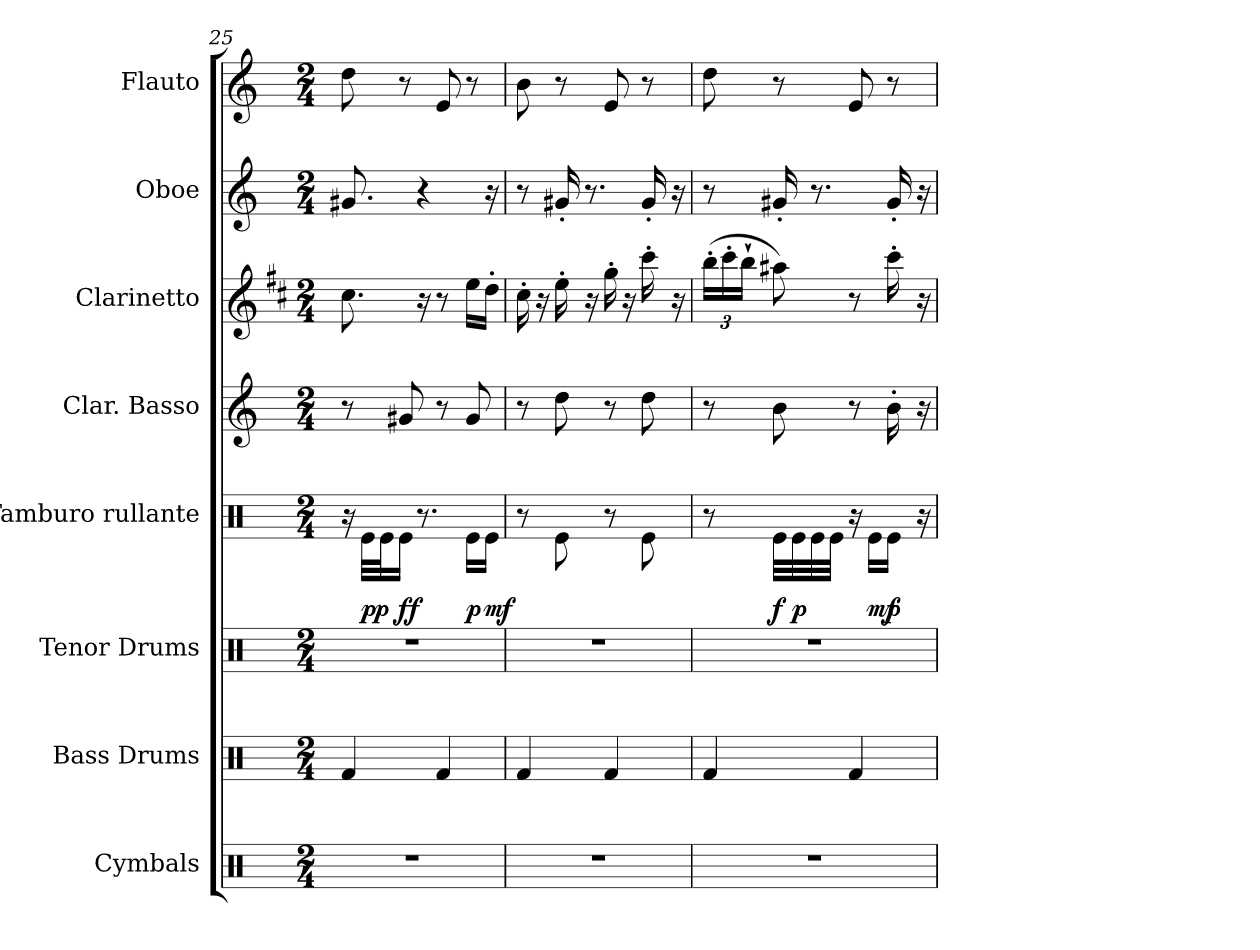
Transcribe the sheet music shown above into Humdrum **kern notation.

**kern	**kern	**kern	**kern	**dynam	**kern	**kern	**kern	**kern
*part8	*part7	*part6	*part5	*part5	*part4	*part3	*part2	*part1
*staff8	*staff7	*staff6	*staff5	*staff5	*staff4	*staff3	*staff2	*staff1
*I"Cymbals	*I"Bass Drums	*I"Tenor Drums	*I"Tamburo rullante	*	*I"Clar. Basso	*I"Clarinetto	*I"Oboe	*I"Flauto
*I'Cym.	*I'B.D.	*I'T.D.	*I'Tamb. rull.	*	*I'Cl.B.	*I'Cl	*I'Ob.	*I'Fl
!!LO:LB:g=z
*clefX	*clefX	*clefX	*clefX	*	*clefG2	*clefG2	*clefG2	*clefG2
*	*	*	*	*	*ITrd8c14	*ITrd1c2	*	*
*k[]	*k[]	*k[]	*k[]	*	*k[]	*k[]	*k[]	*k[]
*M2/4	*M2/4	*M2/4	*M2/4	*	*M2/4	*M2/4	*M2/4	*M2/4
=25	=25	=25	=25	=25	=25	=25	=25	=25
2r	4Rf/	2r	16r	.	8r	8.b\	8.g#X/	8dd\
!	!	!	!	!LO:DY:b	!	!	!	!
.	.	.	32Re\LLL	pp	.	.	.	.
.	.	.	32Re\J	.	.	.	.	.
!	!	!	!	!LO:DY:b	!	!	!	!
.	.	.	16Re\JJ	ff	8G#X/	.	.	8r
.	.	.	8.r	.	.	16r	4r	.
.	4Rf/	.	.	.	8r	8r	.	8e/
!	!	!	!	!LO:DY:b	!	!	!	!
.	.	.	16Re\LL	p	8G#/	16dd\LL	.	8r
!	!	!	!	!LO:DY:b	!	!	!	!
.	.	.	16Re\JJ	mf	.	16cc'\JJ	16r	.
=26	=26	=26	=26	=26	=26	=26	=26	=26
2r	4Rf/	2r	8r	.	8r	16b'\	8r	8b\
.	.	.	.	.	.	16r	.	.
.	.	.	8Re\	.	8d\	16dd'\	16g#X'/	8r
.	.	.	.	.	.	16r	8.r	.
.	4Rf/	.	8r	.	8r	16ff'\	.	8e/
.	.	.	.	.	.	16r	.	.
.	.	.	8Re\	.	8d\	16bb'\	16g#'/	8r
.	.	.	.	.	.	16r	16r	.
!!LO:PB:g=z
=27	=27	=27	=27	=27	=27	=27	=27	=27
*	*	*	*	*	*	*Xbrackettup	*	*
2r	4Rf/	2r	8r	.	8r	(>24aa'\LL	8r	8dd\
.	.	.	.	.	.	24bb'\	.	.
.	.	.	.	.	.	24aa''\JJ	.	.
!	!	!	!	!LO:DY:b	!	!	!	!
.	.	.	32Re\LLL	f	8B\	8gg#X\)	16g#X'/	8r
!	!	!	!	!LO:DY:b	!	!	!	!
.	.	.	32Re\	p	.	.	.	.
.	.	.	32Re\	.	.	.	8.r	.
.	.	.	32Re\JJJ	.	.	.	.	.
.	4Rf/	.	16r	.	8r	8r	.	8e/
!	!	!	!	!LO:DY:b	!	!	!	!
.	.	.	16Re\LL	mp	.	.	.	.
!	!	!	!	!LO:DY:b	!	!	!	!
.	.	.	16Re\JJ	f	16B'\	16bb'\	16g#'/	8r
.	.	.	16r	.	16r	16r	16r	.
=	=	=	=	=	=	=	=	=
*-	*-	*-	*-	*-	*-	*-	*-	*-
